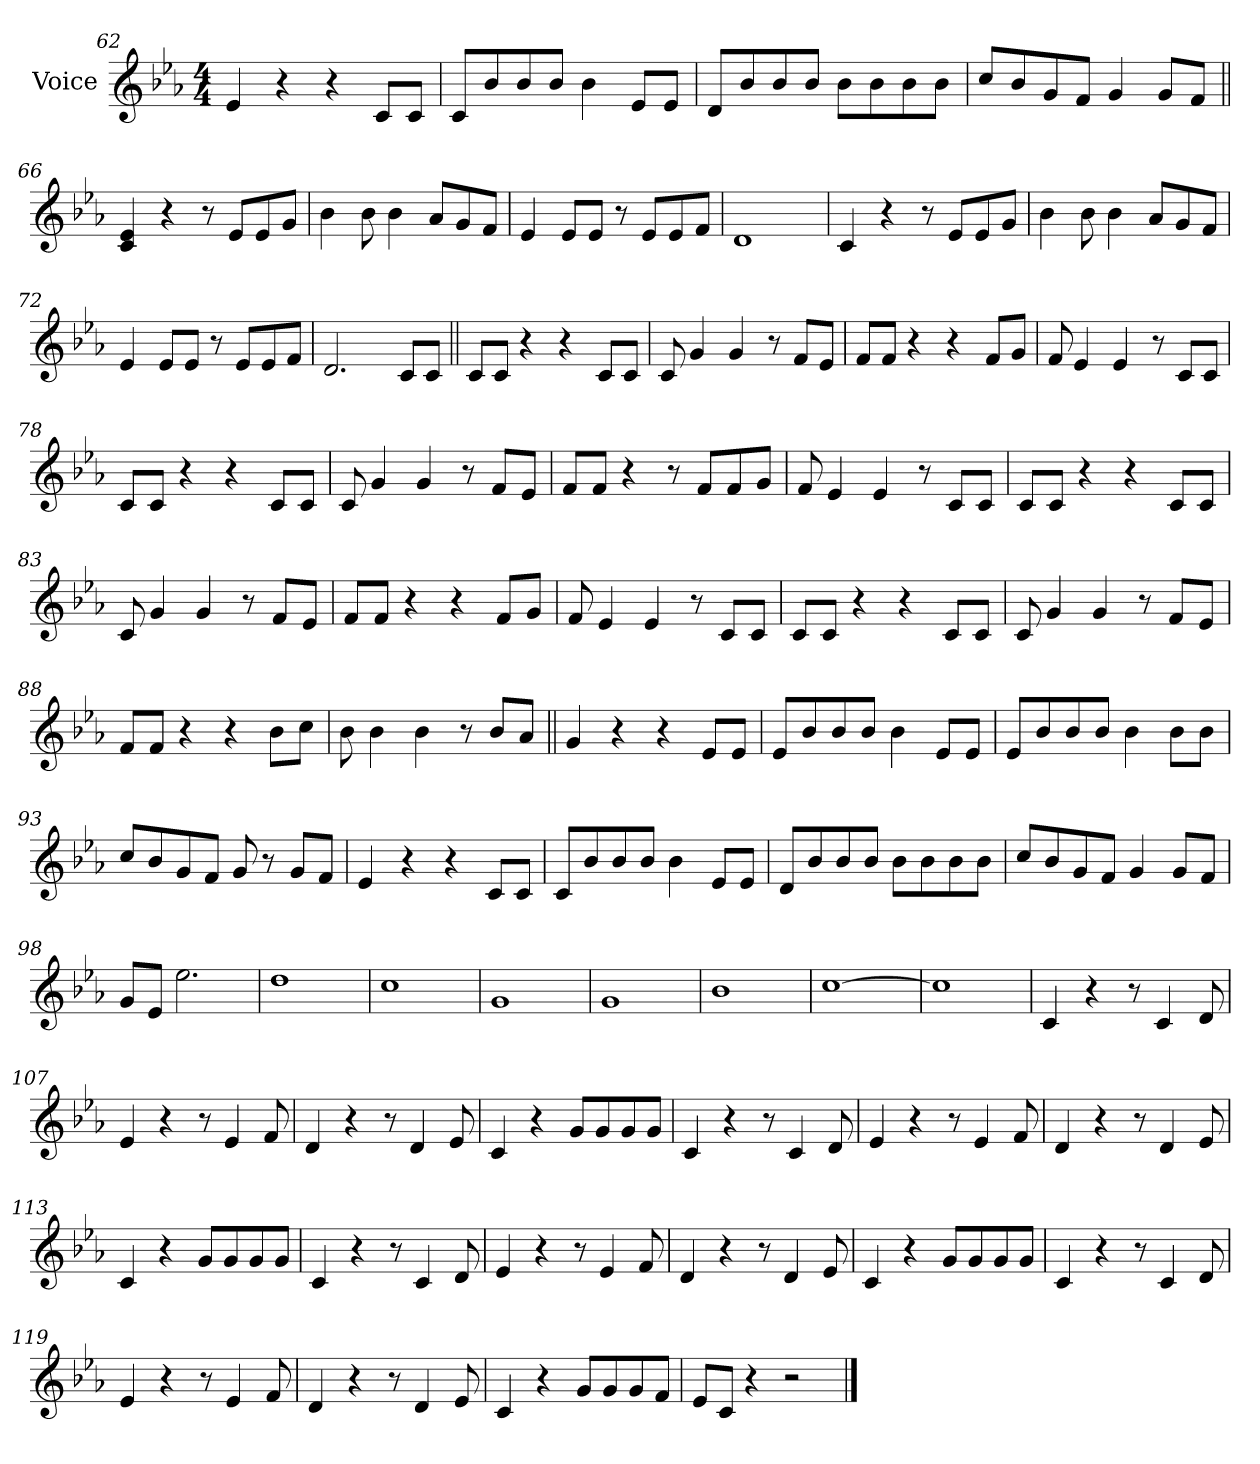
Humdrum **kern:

**kern
*part1
*staff1
*I"Voice
*I'Vc.
*clefG2
*k[b-e-a-]
*M4/4
=62
4e-
4r
4r
8cL
8cJ
=63
8cL
8b-
8b-
8b-J
4b-
8e-L
8e-J
=64
8dL
8b-
8b-
8b-J
8b-L
8b-
8b-
8b-J
=65
8ccL
8b-
8g
8fJ
4g
8gL
8fJ
=66||
4c 4e-
4r
8r
8e-L
8e-
8gJ
=67
4b-
8b-
4b-
8a-L
8g
8fJ
=68
4e-
8e-L
8e-J
8r
8e-L
8e-
8fJ
=69
1d
=70
4c
4r
8r
8e-L
8e-
8gJ
=71
4b-
8b-
4b-
8a-L
8g
8fJ
=72
4e-
8e-L
8e-J
8r
8e-L
8e-
8fJ
=73
2.d
8cL
8cJ
=74||
8cL
8cJ
4r
4r
8cL
8cJ
=75
8c
4g
4g
8r
8fL
8e-J
=76
8fL
8fJ
4r
4r
8fL
8gJ
=77
8f
4e-
4e-
8r
8cL
8cJ
=78
8cL
8cJ
4r
4r
8cL
8cJ
=79
8c
4g
4g
8r
8fL
8e-J
=80
8fL
8fJ
4r
8r
8fL
8f
8gJ
=81
8f
4e-
4e-
8r
8cL
8cJ
=82
8cL
8cJ
4r
4r
8cL
8cJ
=83
8c
4g
4g
8r
8fL
8e-J
=84
8fL
8fJ
4r
4r
8fL
8gJ
=85
8f
4e-
4e-
8r
8cL
8cJ
=86
8cL
8cJ
4r
4r
8cL
8cJ
=87
8c
4g
4g
8r
8fL
8e-J
=88
8fL
8fJ
4r
4r
8b-L
8ccJ
=89
8b-
4b-
4b-
8r
8b-L
8a-J
=90||
4g
4r
4r
8e-L
8e-J
=91
8e-L
8b-
8b-
8b-J
4b-
8e-L
8e-J
=92
8e-L
8b-
8b-
8b-J
4b-
8b-L
8b-J
=93
8ccL
8b-
8g
8fJ
8g
8r
8gL
8fJ
=94
4e-
4r
4r
8cL
8cJ
=95
8cL
8b-
8b-
8b-J
4b-
8e-L
8e-J
=96
8dL
8b-
8b-
8b-J
8b-L
8b-
8b-
8b-J
=97
8ccL
8b-
8g
8fJ
4g
8gL
8fJ
=98
8gL
8e-J
2.ee-!
=99
1dd!
=100
1cc!
=101
1g!
=102
1g!
=103
1b-!
=104
[1cc!
=105
1cc!]
=106
4c
4r
8r
4c
8d
=107
4e-
4r
8r
4e-
8f
=108
4d
4r
8r
4d
8e-
=109
4c
4r
8gL
8g
8g
8gJ
=110
4c
4r
8r
4c
8d
=111
4e-
4r
8r
4e-
8f
=112
4d
4r
8r
4d
8e-
=113
4c
4r
8gL
8g
8g
8gJ
=114
4c
4r
8r
4c
8d
=115
4e-
4r
8r
4e-
8f
=116
4d
4r
8r
4d
8e-
=117
4c
4r
8gL
8g
8g
8gJ
=118
4c
4r
8r
4c
8d
=119
4e-
4r
8r
4e-
8f
=120
4d
4r
8r
4d
8e-
=121
4c
4r
8gL
8g
8g
8fJ
=122
8e-L
8cJ
4r
2r
==
*-
